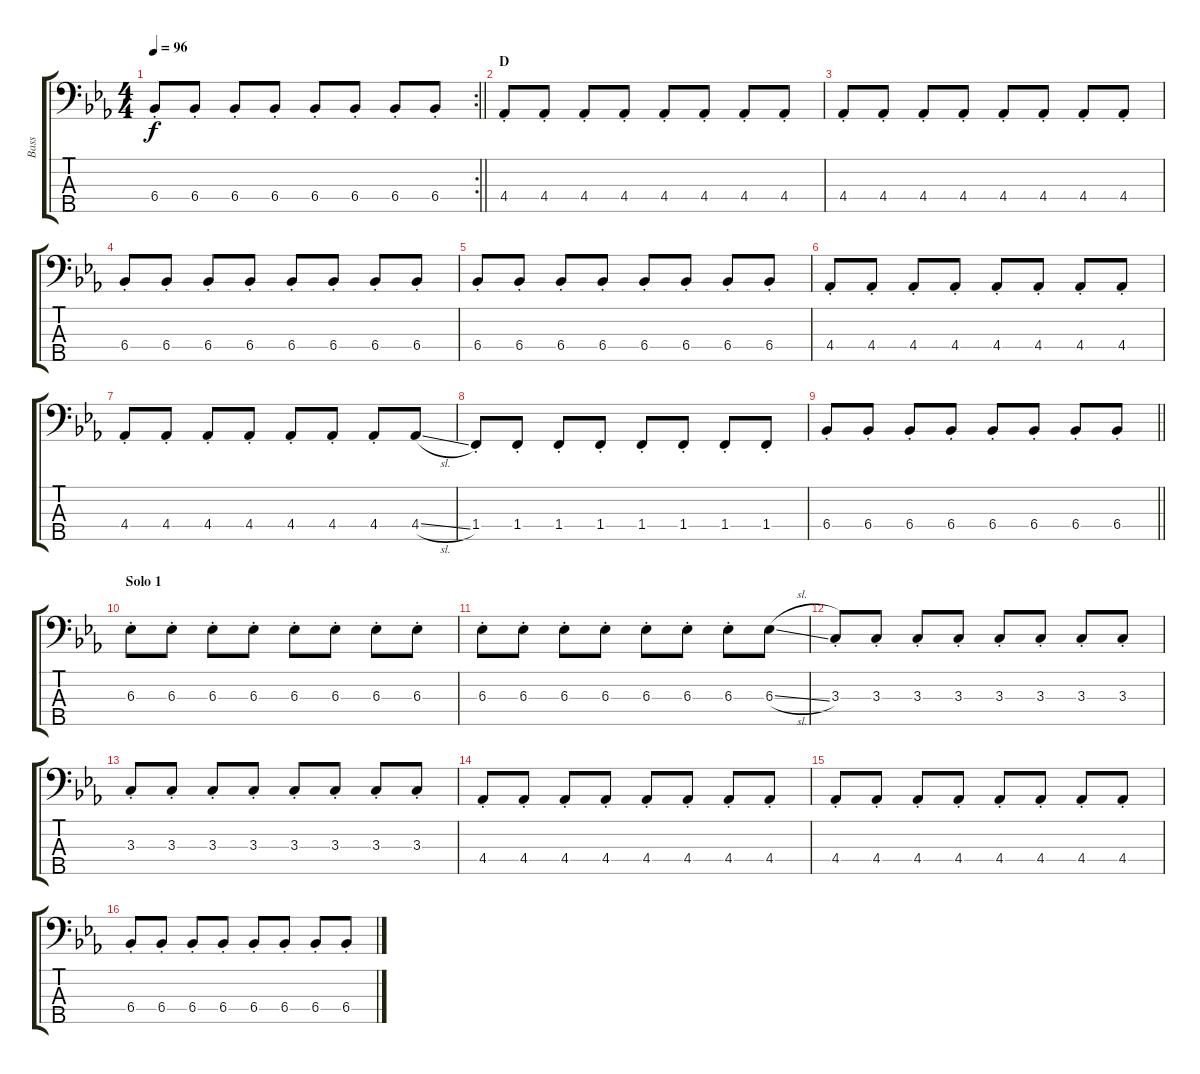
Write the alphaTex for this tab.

\track ("Bass" "Bass") {instrument electricbassfinger}
\staff {score tabs}
\tuning (G2 D2 A1 E1 B0) {hide}
\rc 2
\ts (4 4)
\tempo 96
\clef f4
\barLineRight lightlight
\ks cminor
6.4{st}.8{dy f} 6.4{st}.8 6.4{st}.8 6.4{st}.8 6.4{st}.8 6.4{st}.8 6.4{st}.8 6.4{st}.8 |
\section ("" "D")
4.4{st}.8 4.4{st}.8 4.4{st}.8 4.4{st}.8 4.4{st}.8 4.4{st}.8 4.4{st}.8 4.4{st}.8 |
4.4{st}.8 4.4{st}.8 4.4{st}.8 4.4{st}.8 4.4{st}.8 4.4{st}.8 4.4{st}.8 4.4{st}.8 |
6.4{st}.8 6.4{st}.8 6.4{st}.8 6.4{st}.8 6.4{st}.8 6.4{st}.8 6.4{st}.8 6.4{st}.8 |
6.4{st}.8 6.4{st}.8 6.4{st}.8 6.4{st}.8 6.4{st}.8 6.4{st}.8 6.4{st}.8 6.4{st}.8 |
4.4{st}.8 4.4{st}.8 4.4{st}.8 4.4{st}.8 4.4{st}.8 4.4{st}.8 4.4{st}.8 4.4{st}.8 |
4.4{st}.8 4.4{st}.8 4.4{st}.8 4.4{st}.8 4.4{st}.8 4.4{st}.8 4.4{st}.8 4.4{sl}.8 |
1.4{st}.8 1.4{st}.8 1.4{st}.8 1.4{st}.8 1.4{st}.8 1.4{st}.8 1.4{st}.8 1.4{st}.8 |
\barLineRight lightlight
6.4{st}.8 6.4{st}.8 6.4{st}.8 6.4{st}.8 6.4{st}.8 6.4{st}.8 6.4{st}.8 6.4{st}.8 |
\section ("" "Solo 1")
6.3{st}.8 6.3{st}.8 6.3{st}.8 6.3{st}.8 6.3{st}.8 6.3{st}.8 6.3{st}.8 6.3{st}.8 |
6.3{st}.8 6.3{st}.8 6.3{st}.8 6.3{st}.8 6.3{st}.8 6.3{st}.8 6.3{st}.8 6.3{sl}.8 |
3.3{st}.8 3.3{st}.8 3.3{st}.8 3.3{st}.8 3.3{st}.8 3.3{st}.8 3.3{st}.8 3.3{st}.8 |
3.3{st}.8 3.3{st}.8 3.3{st}.8 3.3{st}.8 3.3{st}.8 3.3{st}.8 3.3{st}.8 3.3{st}.8 |
4.4{st}.8 4.4{st}.8 4.4{st}.8 4.4{st}.8 4.4{st}.8 4.4{st}.8 4.4{st}.8 4.4{st}.8 |
4.4{st}.8 4.4{st}.8 4.4{st}.8 4.4{st}.8 4.4{st}.8 4.4{st}.8 4.4{st}.8 4.4{st}.8 |
6.4{st}.8 6.4{st}.8 6.4{st}.8 6.4{st}.8 6.4{st}.8 6.4{st}.8 6.4{st}.8 6.4{st}.8
